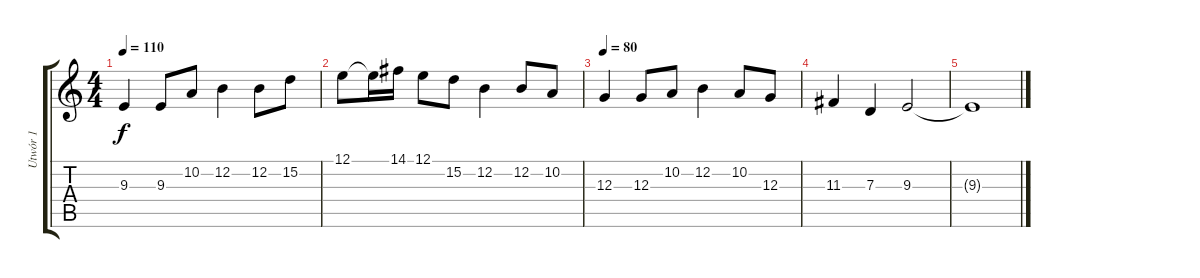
\track ("Utwór 1" "Utwór 1") {instrument piccolo}
\staff {score tabs}
\tuning (E4 B3 G3 D3 A2 E2) {hide}
\ts (4 4)
\tempo 110
\clef g2
\ks c
9.3.4{dy f} 9.3.8 10.2.8 12.2.4 12.2.8 15.2.8 |
12.1.8 12.1{t}.16 14.1.16 12.1.8 15.2.8 12.2.4 12.2.8 10.2.8 |
\tempo 80
12.3.4 12.3.8 10.2.8 12.2.4 10.2.8 12.3.8 |
11.3.4 7.3.4 9.3.2 |
9.3{t}.1
